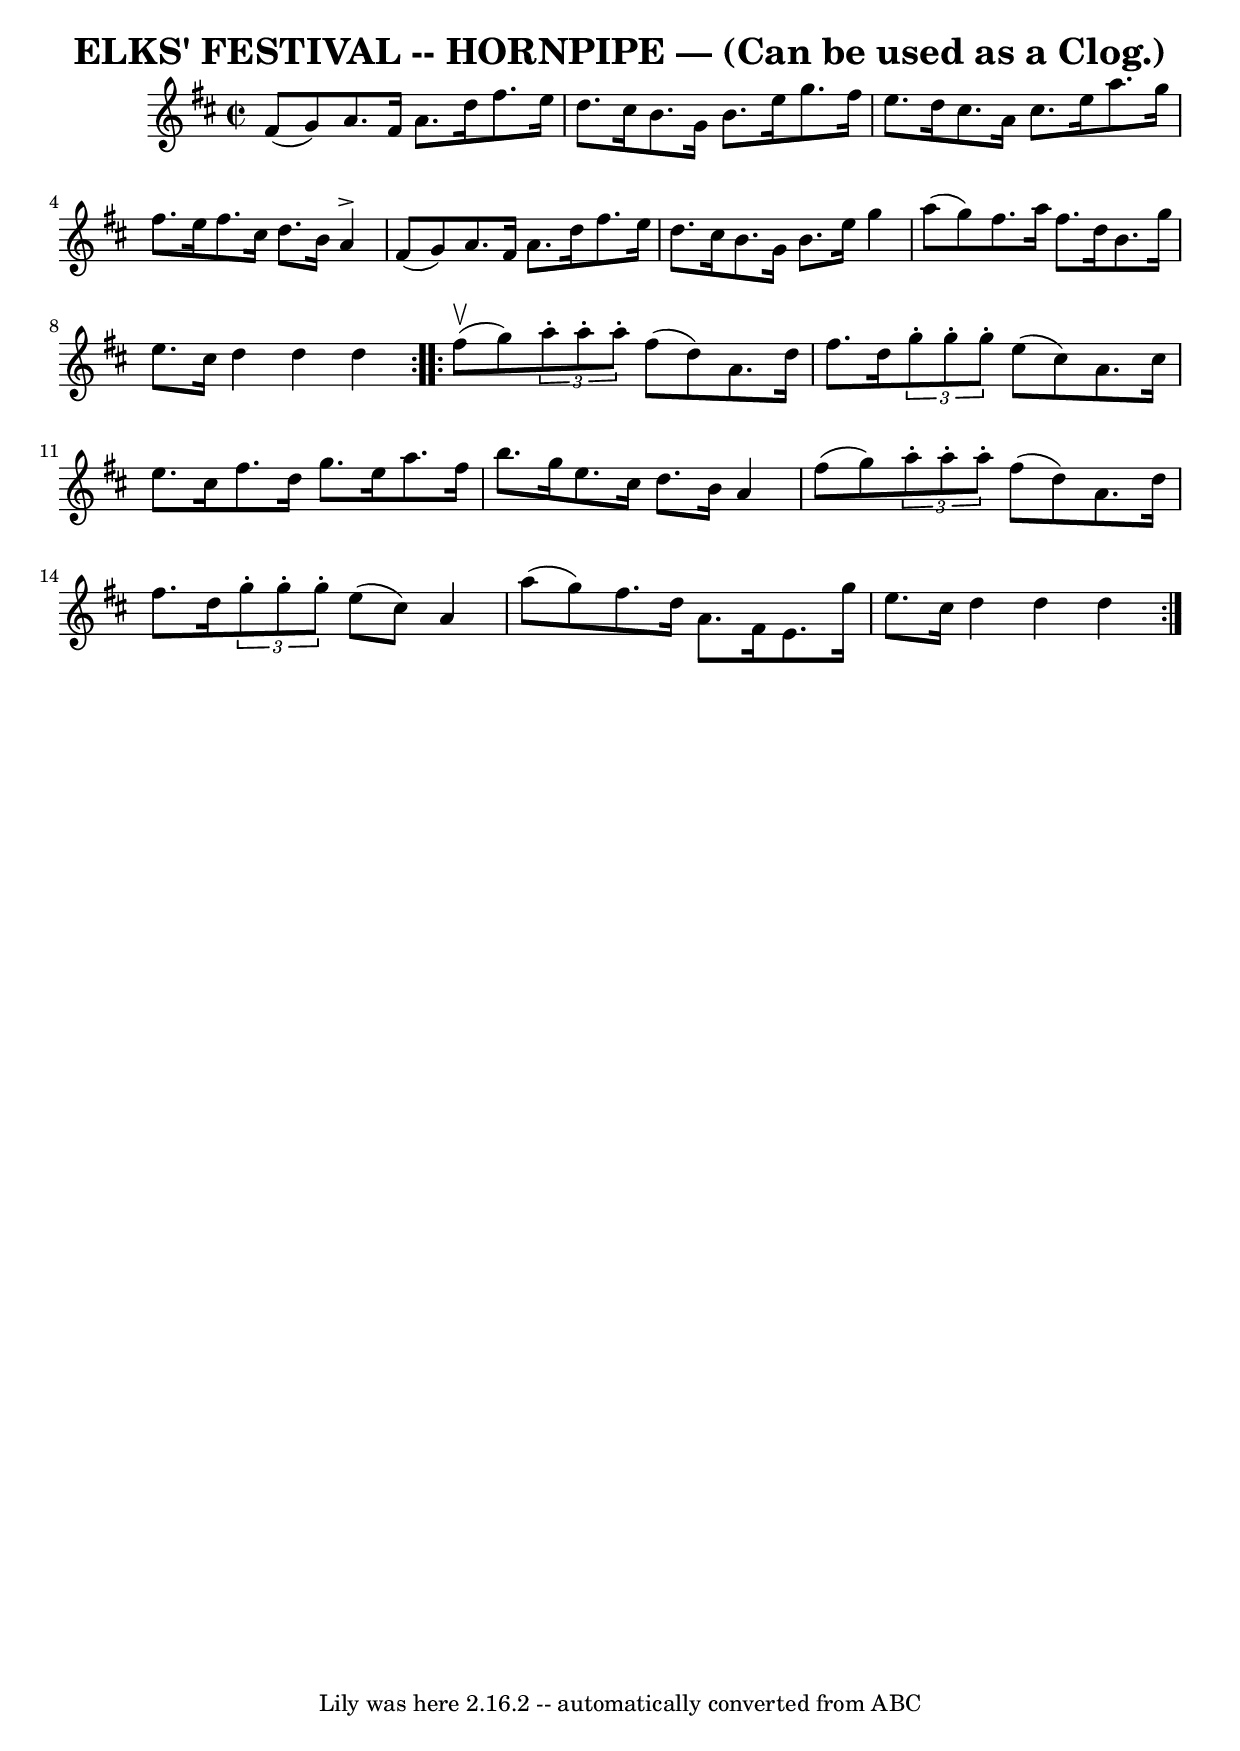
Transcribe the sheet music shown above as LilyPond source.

\version "2.7.40"
\include "Mammoth.ily"
\header {
	%% book = "Ryan's Mammoth Collection of Fiddle Tunes"
	crossRefNumber = "1"
	footnotes = ""
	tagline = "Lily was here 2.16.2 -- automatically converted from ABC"
	title = "ELKS' FESTIVAL -- HORNPIPE — (Can be used as a Clog.)"
}
voicedefault =  {


\repeat volta 2 {
\override Staff.TimeSignature #'style = #'C
 \time 2/2 
\key d \major fis'8 (g'8)       |
 a'8. fis'16    
a'8. d''16 fis''8. e''16 d''8. cis''16    |
 b'8.    
g'16 b'8. e''16 g''8. fis''16 e''8. d''16    |
   
cis''8. a'16 cis''8. e''16 a''8. g''16 fis''8. e''16    
|
 fis''8. cis''16 d''8. b'16 a'4^\accent fis'8 (g'8  
-)   |
     |
 a'8. fis'16 a'8. d''16 fis''8.    
e''16 d''8. cis''16    |
 b'8. g'16 b'8. e''16 g''4   
 a''8 (g''8)   |
 fis''8. a''16 fis''8. d''16 b'8.    
g''16 e''8. cis''16    |
 d''4 d''4 d''4    }     
\repeat volta 2 { fis''8 (^\upbow g''8)       |
   \times 2/3 {  
 a''8 -. a''8 -. a''8 -. } fis''8 (d''8) a'8. d''16 fis''8. 
 d''16    |
   \times 2/3 { g''8 -. g''8 -. g''8 -. } e''8 (
cis''8) a'8. cis''16 e''8. cis''16    |
 fis''8. d''16 
 g''8. e''16 a''8. fis''16 b''8. g''16    |
 e''8.    
cis''16 d''8. b'16 a'4 fis''8 (g''8)   |
     
\times 2/3 { a''8 -. a''8 -. a''8 -. } fis''8 (d''8) a'8.    
d''16 fis''8. d''16    \times 2/3 { g''8 -. g''8 -. g''8 -. }   
e''8 (cis''8) a'4 a''8 (g''8)   |
 fis''8. d''16    
a'8. fis'16 e'8. g''16 e''8. cis''16    |
 d''4 d''4  
 d''4    }   
}

\score{
    <<

	\context Staff="default"
	{
	    \voicedefault 
	}

    >>
	\layout {
	}
	\midi {}
}
